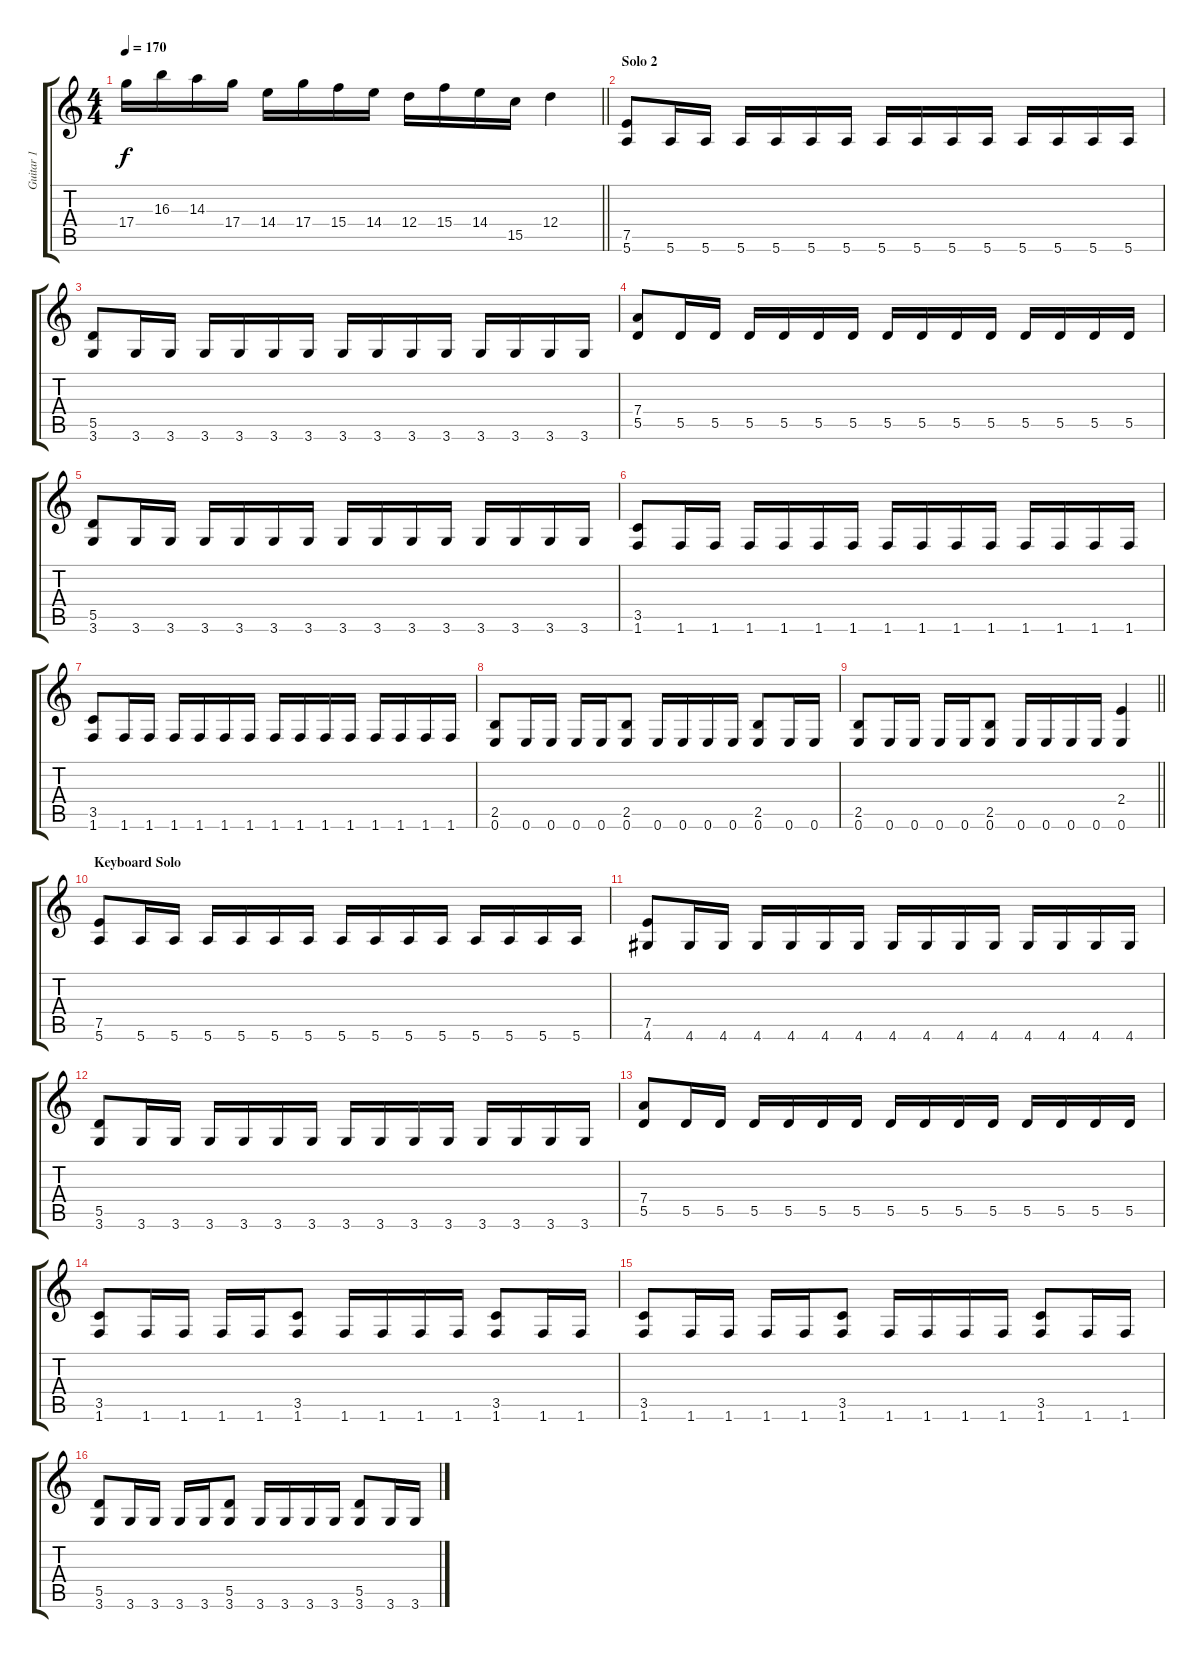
\track ("Guitar 1" "Guitar 1") {instrument distortionguitar}
\staff {score tabs}
\tuning (E4 B3 G3 D3 A2 E2) {hide}
\ts (4 4)
\tempo 170
\clef g2
\barLineRight lightlight
\ks c
17.4.16{dy f} 16.3.16 14.3.16 17.4.16 14.4.16 17.4.16 15.4.16 14.4.16 12.4.16 15.4.16 14.4.16 15.5.16 12.4.4 |
\section ("" "Solo 2")
(7.5 5.6).8 5.6.16 5.6.16 5.6.16 5.6.16 5.6.16 5.6.16 5.6.16 5.6.16 5.6.16 5.6.16 5.6.16 5.6.16 5.6.16 5.6.16 |
(5.5 3.6).8 3.6.16 3.6.16 3.6.16 3.6.16 3.6.16 3.6.16 3.6.16 3.6.16 3.6.16 3.6.16 3.6.16 3.6.16 3.6.16 3.6.16 |
(7.4 5.5).8 5.5.16 5.5.16 5.5.16 5.5.16 5.5.16 5.5.16 5.5.16 5.5.16 5.5.16 5.5.16 5.5.16 5.5.16 5.5.16 5.5.16 |
(5.5 3.6).8 3.6.16 3.6.16 3.6.16 3.6.16 3.6.16 3.6.16 3.6.16 3.6.16 3.6.16 3.6.16 3.6.16 3.6.16 3.6.16 3.6.16 |
(3.5 1.6).8 1.6.16 1.6.16 1.6.16 1.6.16 1.6.16 1.6.16 1.6.16 1.6.16 1.6.16 1.6.16 1.6.16 1.6.16 1.6.16 1.6.16 |
(3.5 1.6).8 1.6.16 1.6.16 1.6.16 1.6.16 1.6.16 1.6.16 1.6.16 1.6.16 1.6.16 1.6.16 1.6.16 1.6.16 1.6.16 1.6.16 |
(2.5 0.6).8 0.6.16 0.6.16 0.6.16 0.6.16 (2.5 0.6).8 0.6.16 0.6.16 0.6.16 0.6.16 (2.5 0.6).8 0.6.16 0.6.16 |
\barLineRight lightlight
(2.5 0.6).8 0.6.16 0.6.16 0.6.16 0.6.16 (2.5 0.6).8 0.6.16 0.6.16 0.6.16 0.6.16 (2.4 0.6).4 |
\section ("" "Keyboard Solo")
(7.5 5.6).8 5.6.16 5.6.16 5.6.16 5.6.16 5.6.16 5.6.16 5.6.16 5.6.16 5.6.16 5.6.16 5.6.16 5.6.16 5.6.16 5.6.16 |
(7.5 4.6).8 4.6.16 4.6.16 4.6.16 4.6.16 4.6.16 4.6.16 4.6.16 4.6.16 4.6.16 4.6.16 4.6.16 4.6.16 4.6.16 4.6.16 |
(5.5 3.6).8 3.6.16 3.6.16 3.6.16 3.6.16 3.6.16 3.6.16 3.6.16 3.6.16 3.6.16 3.6.16 3.6.16 3.6.16 3.6.16 3.6.16 |
(7.4 5.5).8 5.5.16 5.5.16 5.5.16 5.5.16 5.5.16 5.5.16 5.5.16 5.5.16 5.5.16 5.5.16 5.5.16 5.5.16 5.5.16 5.5.16 |
(3.5 1.6).8 1.6.16 1.6.16 1.6.16 1.6.16 (3.5 1.6).8 1.6.16 1.6.16 1.6.16 1.6.16 (3.5 1.6).8 1.6.16 1.6.16 |
(3.5 1.6).8 1.6.16 1.6.16 1.6.16 1.6.16 (3.5 1.6).8 1.6.16 1.6.16 1.6.16 1.6.16 (3.5 1.6).8 1.6.16 1.6.16 |
(5.5 3.6).8 3.6.16 3.6.16 3.6.16 3.6.16 (5.5 3.6).8 3.6.16 3.6.16 3.6.16 3.6.16 (5.5 3.6).8 3.6.16 3.6.16
